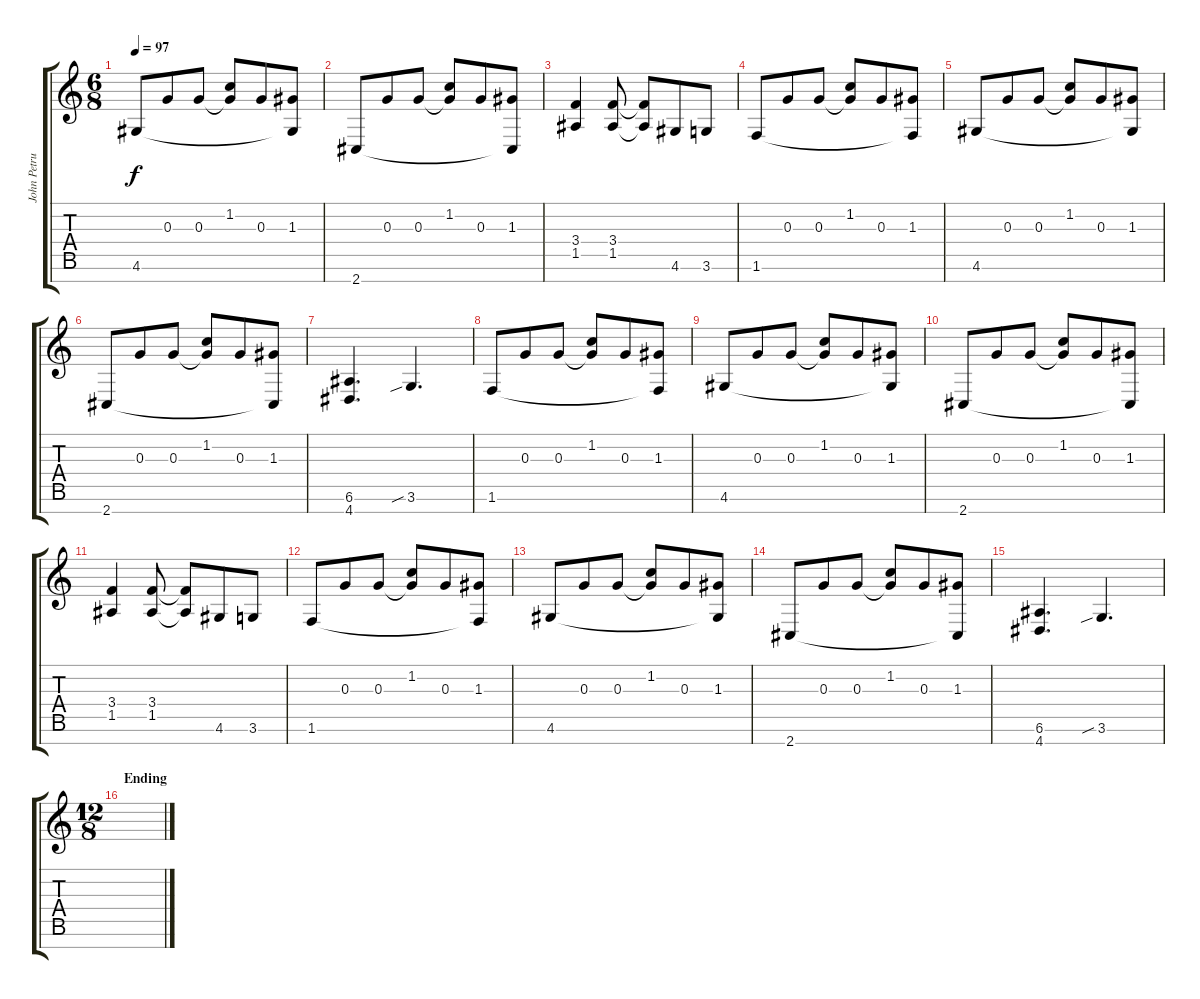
\track ("John Petrucci" "John Petru") {instrument distortionguitar}
\staff {score tabs}
\tuning (E4 B3 G3 D3 A2 E2 B1) {hide}
\ts (6 8)
\tempo 97
\clef g2
\ks c
4.6.8{dy f} 0.3.8 0.3.8 (1.2 0.3{t}).8 0.3.8 (1.3 4.6{t}).8 |
2.7.8 0.3.8 0.3.8 (1.2 0.3{t}).8 0.3.8 (1.3 2.7{t}).8 |
(3.4 1.5).4 (3.4 1.5).8 (3.4{t} 1.5{t}).8 4.6.8 3.6.8 |
1.6.8 0.3.8 0.3.8 (1.2 0.3{t}).8 0.3.8 (1.3 1.6{t}).8 |
4.6.8 0.3.8 0.3.8 (1.2 0.3{t}).8 0.3.8 (1.3 4.6{t}).8 |
2.7.8 0.3.8 0.3.8 (1.2 0.3{t}).8 0.3.8 (1.3 2.7{t}).8 |
(6.6 4.7).4{d} 3.6{sib}.4{d} |
1.6.8 0.3.8 0.3.8 (1.2 0.3{t}).8 0.3.8 (1.3 1.6{t}).8 |
4.6.8 0.3.8 0.3.8 (1.2 0.3{t}).8 0.3.8 (1.3 4.6{t}).8 |
2.7.8 0.3.8 0.3.8 (1.2 0.3{t}).8 0.3.8 (1.3 2.7{t}).8 |
(3.4 1.5).4 (3.4 1.5).8 (3.4{t} 1.5{t}).8 4.6.8 3.6.8 |
1.6.8 0.3.8 0.3.8 (1.2 0.3{t}).8 0.3.8 (1.3 1.6{t}).8 |
4.6.8 0.3.8 0.3.8 (1.2 0.3{t}).8 0.3.8 (1.3 4.6{t}).8 |
2.7.8 0.3.8 0.3.8 (1.2 0.3{t}).8 0.3.8 (1.3 2.7{t}).8 |
(6.6 4.7).4{d} 3.6{sib}.4{d} |
\ts (12 8)
\section ("" "Ending")
